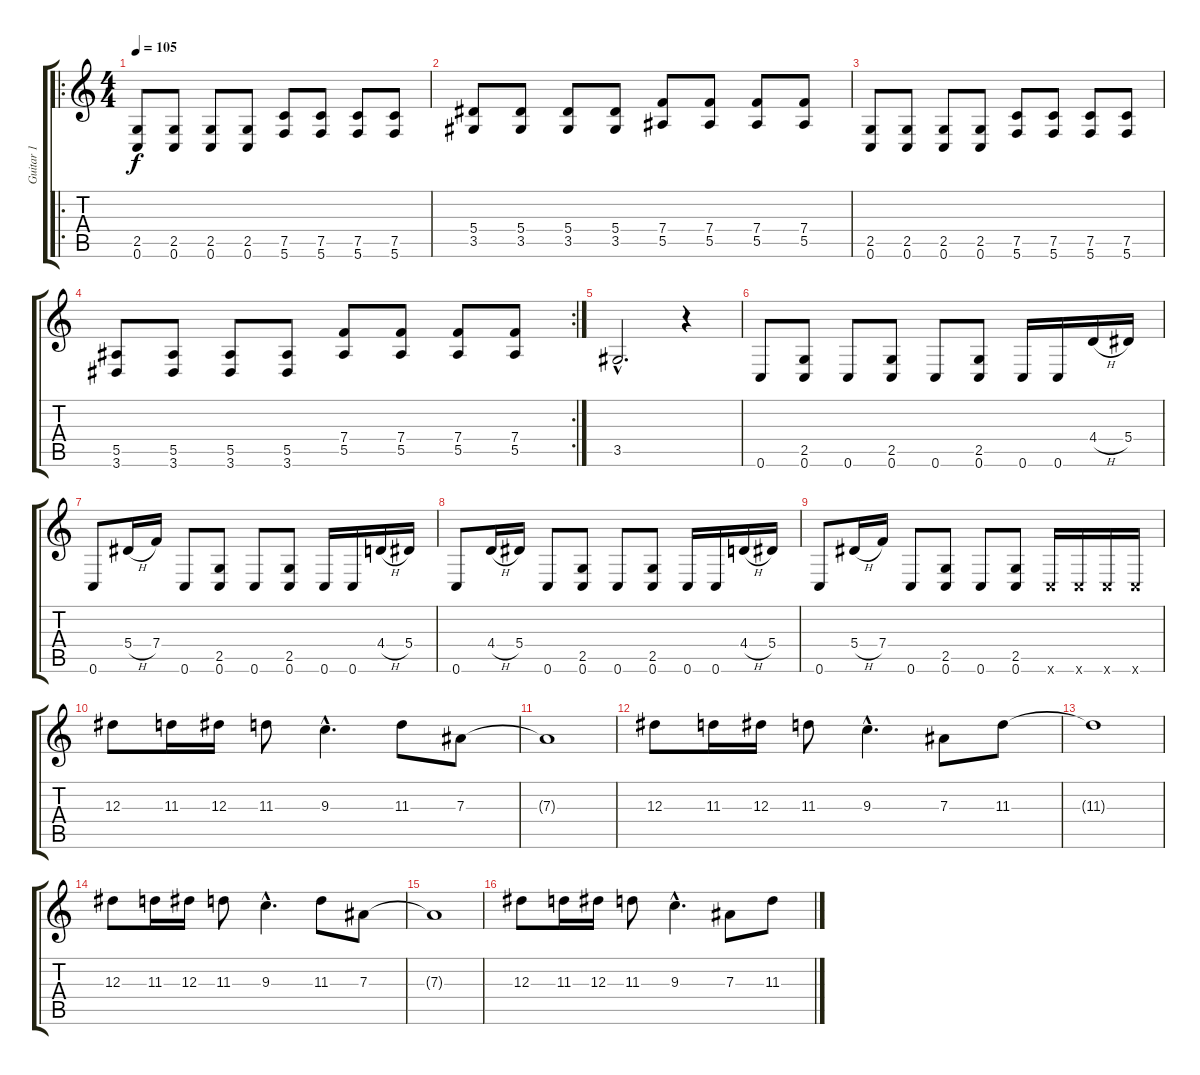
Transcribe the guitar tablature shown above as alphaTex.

\track ("Guitar 1" "Guitar 1") {instrument distortionguitar}
\staff {score tabs}
\tuning (C4 G3 Eb3 Bb2 F2 C2) {hide}
\ro
\ts (4 4)
\tempo 105
\clef g2
\ks c
(2.5 0.6).8{dy f instrument distortionguitar} (2.5 0.6).8 (2.5 0.6).8 (2.5 0.6).8 (7.5 5.6).8 (7.5 5.6).8 (7.5 5.6).8 (7.5 5.6).8 |
(5.4 3.5).8 (5.4 3.5).8 (5.4 3.5).8 (5.4 3.5).8 (7.4 5.5).8 (7.4 5.5).8 (7.4 5.5).8 (7.4 5.5).8 |
(2.5 0.6).8 (2.5 0.6).8 (2.5 0.6).8 (2.5 0.6).8 (7.5 5.6).8 (7.5 5.6).8 (7.5 5.6).8 (7.5 5.6).8 |
\rc 2
(5.5 3.6).8 (5.5 3.6).8 (5.5 3.6).8 (5.5 3.6).8 (7.4 5.5).8 (7.4 5.5).8 (7.4 5.5).8 (7.4 5.5).8 |
3.5{hac}.2{d} r.4 |
0.6.8 (2.5 0.6).8 0.6.8 (2.5 0.6).8 0.6.8 (2.5 0.6).8 0.6.16 0.6.16 4.4{h}.16 5.4.16 |
0.6.8 5.4{h}.16 7.4.16 0.6.8 (2.5 0.6).8 0.6.8 (2.5 0.6).8 0.6.16 0.6.16 4.4{h}.16 5.4.16 |
0.6.8 4.4{h}.16 5.4.16 0.6.8 (2.5 0.6).8 0.6.8 (2.5 0.6).8 0.6.16 0.6.16 4.4{h}.16 5.4.16 |
0.6.8 5.4{h}.16 7.4.16 0.6.8 (2.5 0.6).8 0.6.8 (2.5 0.6).8 0.6{x}.16 0.6{x}.16 0.6{x}.16 0.6{x}.16 |
12.3.8 11.3.16 12.3.16 11.3.8 9.3{hac}.4{d} 11.3.8 7.3.8 |
7.3{t}.1 |
12.3.8 11.3.16 12.3.16 11.3.8 9.3{hac}.4{d} 7.3.8 11.3.8 |
11.3{t}.1 |
12.3.8 11.3.16 12.3.16 11.3.8 9.3{hac}.4{d} 11.3.8 7.3.8 |
7.3{t}.1 |
12.3.8 11.3.16 12.3.16 11.3.8 9.3{hac}.4{d} 7.3.8 11.3.8
